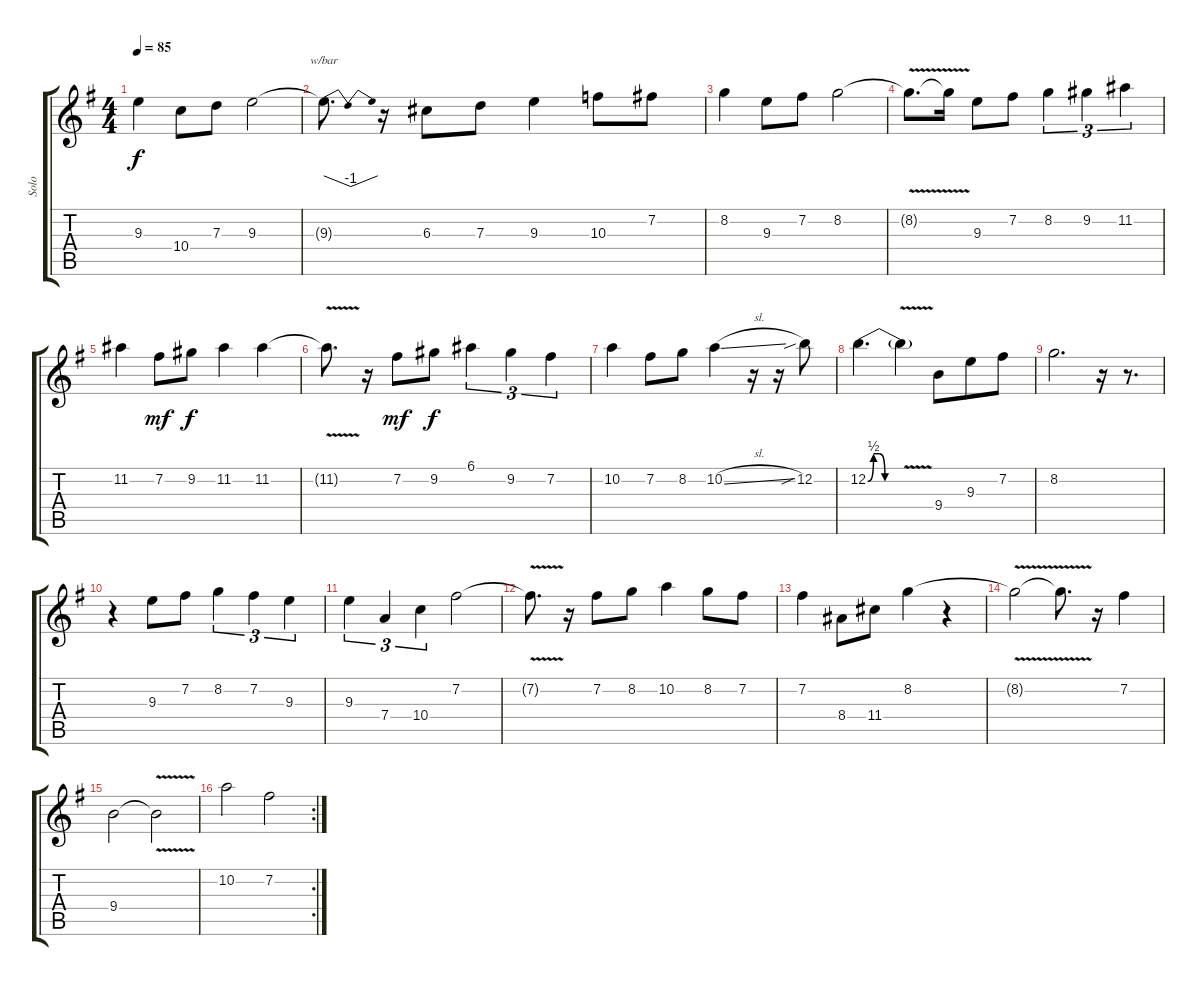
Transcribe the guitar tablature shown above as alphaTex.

\track ("Solo" "Solo") {instrument overdrivenguitar}
\staff {score tabs}
\tuning (E4 B3 G3 D3 A2 E2) {hide}
\ts (4 4)
\tempo 85
\clef g2
\ks eminor
9.3.4{dy f} 10.4.8 7.3.8 9.3.2 |
9.3{t}.8{d tbe (dip default 0 0 30 -4 60 0)} r.16 6.3.8 7.3.8 9.3.4 10.3.8 7.2.8 |
8.2.4 9.3.8 7.2.8 8.2.2 |
8.2{v t}.8{d} 8.2{t}.16 9.3.8 7.2.8 8.2.4{tu (3 2)} 9.2.4{tu (3 2)} 11.2.4{tu (3 2)} |
11.2.4 7.2.8{dy mf} 9.2.8{dy f} 11.2.4 11.2.4 |
11.2{v t}.8{d} r.16 7.2.8{dy mf} 9.2.8{dy f} 6.1.4{tu (3 2)} 9.2.4{tu (3 2)} 7.2.4{tu (3 2)} |
10.2.4 7.2.8 8.2.8 10.2{sl}.4 r.16 r.16 12.2{sib}.8 |
12.2{be (custom 0 0 10 2 20 2 30 0 60 0)}.4{d} 12.2{v t}.4 9.4.8{beam merge} 9.3.8 7.2.8 |
8.2.2{d} r.16 r.8{d} |
r.4 9.3.8 7.2.8 8.2.4{tu (3 2)} 7.2.4{tu (3 2)} 9.3.4{tu (3 2)} |
9.3.4{tu (3 2)} 7.4.4{tu (3 2)} 10.4.4{tu (3 2)} 7.2.2 |
7.2{v t}.8{d} r.16 7.2.8 8.2.8 10.2.4 8.2.8 7.2.8 |
7.2.4 8.4.8 11.4.8 8.2.4 r.4 |
8.2{v t}.2 8.2{t}.8{d} r.16 7.2.4 |
9.4.2 9.4{v t}.2 |
\rc 2
10.2.2 7.2.2
